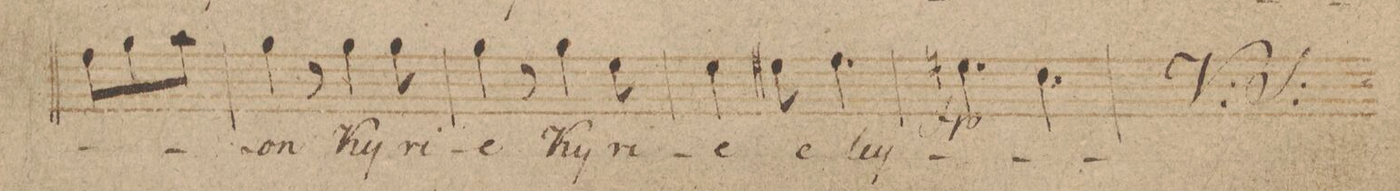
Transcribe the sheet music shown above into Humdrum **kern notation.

**kern	**text	**dynam
*I"Alto.	*	*
*clefC3	*	*
*k[b-]	*	*
*M6/8	*	*
8g\L	.	.
8a\	.	.
8b-\J	.	.
=73	=73	=73
4a\	-son	.
8r	.	.
4a\	Ky-	.
8a\	-ri-	.
=74	=74	=74
4a\	-e	.
8r	.	.
4a\	Ky-	.
8f\	-ri-	.
=75	=75	=75
4f\	-e	.
8f#X\	e-	.
4.g\	-ley-	.
=76	=76	=76
4.fn\	.	fp
4.e\	.	.
=77	=77	=77
*-	*-	*-
